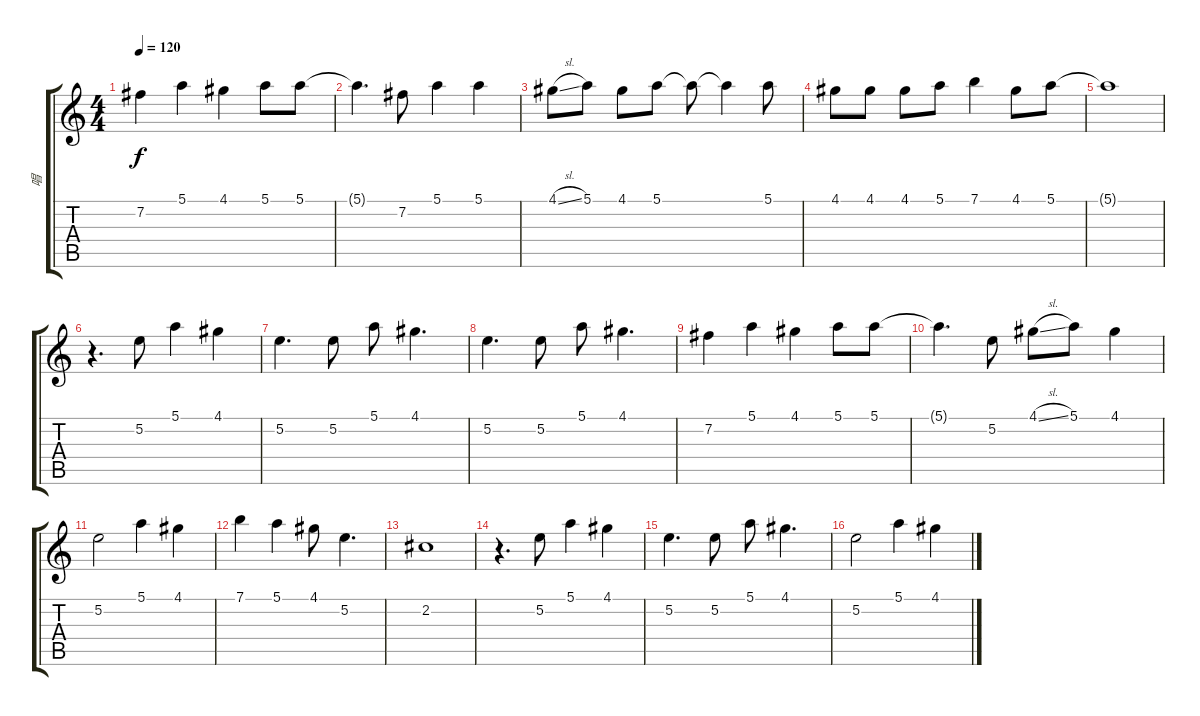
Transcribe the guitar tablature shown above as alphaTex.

\track ("唱" "唱") {instrument contrabass}
\staff {score tabs}
\tuning (E4 B3 G3 D3 A2 E2) {hide}
\ts (4 4)
\tempo 120
\clef g2
\ks c
7.2.4{dy f} 5.1.4 4.1.4 5.1.8 5.1.8 |
5.1{t}.4{d} 7.2.8 5.1.4 5.1.4 |
4.1{sl}.8 5.1.8 4.1.8 5.1.8 5.1{t}.8 5.1{t}.4 5.1.8 |
4.1.8 4.1.8 4.1.8 5.1.8 7.1.4 4.1.8 5.1.8 |
5.1{t}.1 |
r.4{d} 5.2.8 5.1.4 4.1.4 |
5.2.4{d} 5.2.8 5.1.8 4.1.4{d} |
5.2.4{d} 5.2.8 5.1.8 4.1.4{d} |
7.2.4 5.1.4 4.1.4 5.1.8 5.1.8 |
5.1{t}.4{d} 5.2.8 4.1{sl}.8 5.1.8 4.1.4 |
5.2.2 5.1.4 4.1.4 |
7.1.4 5.1.4 4.1.8 5.2.4{d} |
2.2.1 |
r.4{d} 5.2.8 5.1.4 4.1.4 |
5.2.4{d} 5.2.8 5.1.8 4.1.4{d} |
5.2.2 5.1.4 4.1.4
